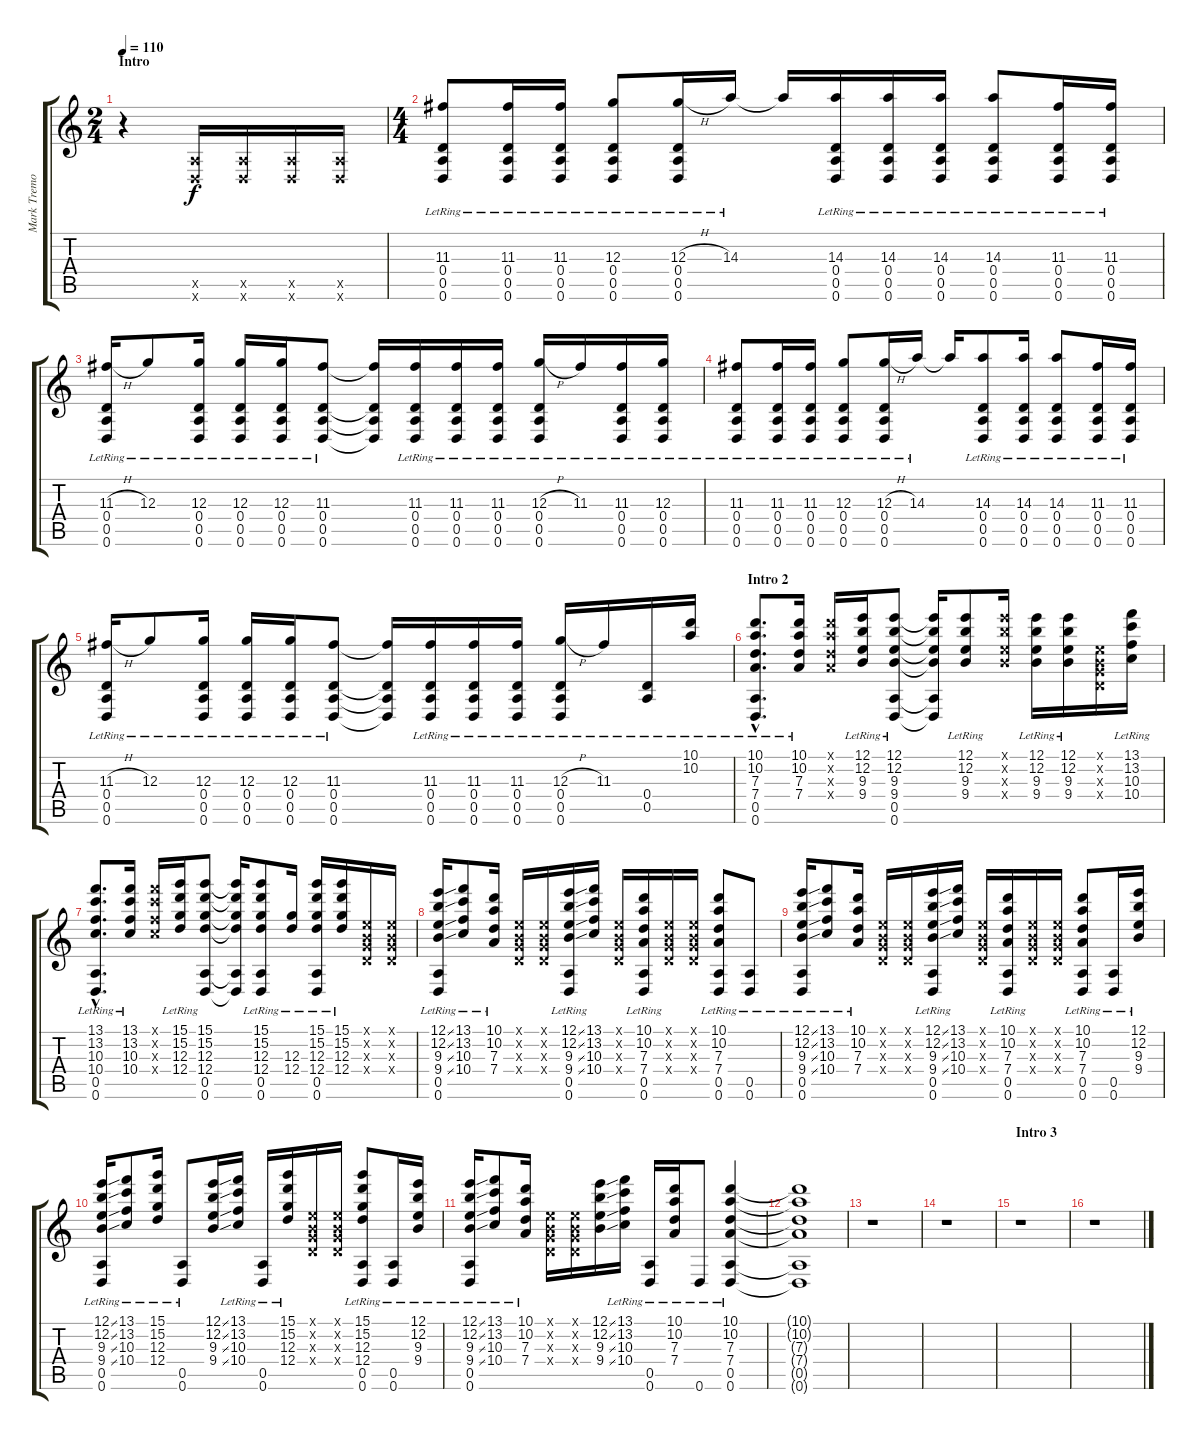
\track ("Mark Tremonti (clean)" "Mark Tremo") {instrument electricguitarclean}
\staff {score tabs}
\tuning (E4 B3 G3 D3 A2 D2) {hide}
\ts (2 4)
\section ("" "Intro")
\tempo 110
\clef g2
\ks c
r.4{dy f instrument electricguitarclean} (0.5{x} 0.6{x}).16 (0.5{x} 0.6{x}).16 (0.5{x} 0.6{x}).16 (0.5{x} 0.6{x}).16 |
\ts (4 4)
(11.3{lr} 0.4{lr} 0.5{lr} 0.6{lr}).8 (11.3{lr} 0.4{lr} 0.5{lr} 0.6{lr}).16 (11.3{lr} 0.4{lr} 0.5{lr} 0.6{lr}).16 (12.3{lr} 0.4{lr} 0.5{lr} 0.6{lr}).8 (12.3{h} 0.4{lr} 0.5{lr} 0.6{lr}).16 14.3{lr}.16 14.3{t}.16 (14.3{lr} 0.4{lr} 0.5{lr} 0.6{lr}).16 (14.3{lr} 0.4{lr} 0.5{lr} 0.6{lr}).16 (14.3{lr} 0.4{lr} 0.5{lr} 0.6{lr}).16 (14.3{lr} 0.4{lr} 0.5{lr} 0.6{lr}).8 (11.3{lr} 0.4{lr} 0.5{lr} 0.6{lr}).16 (11.3{lr} 0.4{lr} 0.5{lr} 0.6{lr}).16 |
(11.3{h} 0.4{lr} 0.5{lr} 0.6{lr}).16 12.3{lr}.8 (12.3{lr} 0.4{lr} 0.5{lr} 0.6{lr}).16 (12.3{lr} 0.4{lr} 0.5{lr} 0.6{lr}).16 (12.3{lr} 0.4{lr} 0.5{lr} 0.6{lr}).16 (11.3{lr} 0.4{lr} 0.5{lr} 0.6{lr}).8 (11.3{t} 0.4{t} 0.5{t} 0.6{t}).16 (11.3{lr} 0.4{lr} 0.5{lr} 0.6{lr}).16 (11.3{lr} 0.4{lr} 0.5{lr} 0.6{lr}).16 (11.3{lr} 0.4{lr} 0.5{lr} 0.6{lr}).16 (12.3{h} 0.4{lr} 0.5{lr} 0.6{lr}).16 11.3{lr}.16 (11.3{lr} 0.4{lr} 0.5{lr} 0.6{lr}).16 (12.3{lr} 0.4{lr} 0.5{lr} 0.6{lr}).16 |
(11.3{lr} 0.4{lr} 0.5{lr} 0.6{lr}).8 (11.3{lr} 0.4{lr} 0.5{lr} 0.6{lr}).16 (11.3{lr} 0.4{lr} 0.5{lr} 0.6{lr}).16 (12.3{lr} 0.4{lr} 0.5{lr} 0.6{lr}).8 (12.3{h} 0.4{lr} 0.5{lr} 0.6{lr}).16 14.3{lr}.16 14.3{t}.16 (14.3{lr} 0.4{lr} 0.5{lr} 0.6{lr}).8 (14.3{lr} 0.4{lr} 0.5{lr} 0.6{lr}).16 (14.3{lr} 0.4{lr} 0.5{lr} 0.6{lr}).8 (11.3{lr} 0.4{lr} 0.5{lr} 0.6{lr}).16 (11.3{lr} 0.4{lr} 0.5{lr} 0.6{lr}).16 |
(11.3{h} 0.4{lr} 0.5{lr} 0.6{lr}).16 12.3{lr}.8 (12.3{lr} 0.4{lr} 0.5{lr} 0.6{lr}).16 (12.3{lr} 0.4{lr} 0.5{lr} 0.6{lr}).16 (12.3{lr} 0.4{lr} 0.5{lr} 0.6{lr}).16 (11.3{lr} 0.4{lr} 0.5{lr} 0.6{lr}).8 (11.3{t} 0.4{t} 0.5{t} 0.6{t}).16 (11.3{lr} 0.4{lr} 0.5{lr} 0.6{lr}).16 (11.3{lr} 0.4{lr} 0.5{lr} 0.6{lr}).16 (11.3{lr} 0.4{lr} 0.5{lr} 0.6{lr}).16 (12.3{h} 0.4{lr} 0.5{lr} 0.6{lr}).16 11.3{lr}.16 (0.4{lr} 0.5{lr}).16 (10.1{lr} 10.2{lr}).16 |
\section ("" "Intro 2")
(10.1{hac lr} 10.2{hac lr} 7.3{hac lr} 7.4{hac lr} 0.5{hac lr} 0.6{hac lr}).8{d} (10.1{lr} 10.2{lr} 7.3{lr} 7.4{lr}).16 (10.1{x} 10.2{x} 7.3{x} 7.4{x}).16 (12.1{lr} 12.2{lr} 9.3{lr} 9.4{lr}).16 (12.1{lr} 12.2{lr} 9.3{lr} 9.4{lr} 0.5{lr} 0.6{lr}).8 (12.1{t} 12.2{t} 9.3{t} 9.4{t} 0.5{t} 0.6{t}).16 (12.1{lr} 12.2{lr} 9.3{lr} 9.4{lr}).8 (12.1{x} 12.2{x} 9.3{x} 9.4{x}).16 (12.1{lr} 12.2{lr} 9.3{lr} 9.4{lr}).16 (12.1{lr} 12.2{lr} 9.3{lr} 9.4{lr}).16 (0.1{x} 0.2{x} 0.3{x} 0.4{x}).16 (13.1{lr} 13.2{lr} 10.3{lr} 10.4{lr}).16 |
(13.1{hac lr} 13.2{hac lr} 10.3{hac lr} 10.4{hac lr} 0.5{hac lr} 0.6{hac lr}).8{d} (13.1{lr} 13.2{lr} 10.3{lr} 10.4{lr}).16 (13.1{x} 13.2{x} 10.3{x} 10.4{x}).16 (15.1{lr} 15.2{lr} 12.3{lr} 12.4{lr}).16 (15.1{lr} 15.2{lr} 12.3{lr} 12.4{lr} 0.5{lr} 0.6{lr}).8 (15.1{t} 15.2{t} 12.3{t} 12.4{t} 0.5{t} 0.6{t}).16 (15.1{lr} 15.2{lr} 12.3{lr} 12.4{lr} 0.5{lr} 0.6{lr}).8 (12.3{lr} 12.4{lr}).16 (15.1{lr} 15.2{lr} 12.3{lr} 12.4{lr} 0.5{lr} 0.6{lr}).16 (15.1{lr} 15.2{lr} 12.3{lr} 12.4{lr}).16 (0.1{x} 0.2{x} 0.3{x} 0.4{x}).16 (0.1{x} 0.2{x} 0.3{x} 0.4{x}).16 |
(12.1{ss} 12.2{ss} 9.3{ss} 9.4{ss} 0.5{lr} 0.6{lr}).16 (13.1{lr} 13.2{lr} 10.3{lr} 10.4{lr}).8 (10.1{lr} 10.2{lr} 7.3{lr} 7.4{lr}).16 (0.1{x} 0.2{x} 0.3{x} 0.4{x}).16 (0.1{x} 0.2{x} 0.3{x} 0.4{x}).16 (12.1{ss} 12.2{ss} 9.3{ss} 9.4{ss} 0.5{lr} 0.6{lr}).16 (13.1{lr} 13.2{lr} 10.3{lr} 10.4{lr}).16 (0.1{x} 0.2{x} 0.3{x} 0.4{x}).16 (10.1{lr} 10.2{lr} 7.3{lr} 7.4{lr} 0.5{lr} 0.6{lr}).16 (0.1{x} 0.2{x} 0.3{x} 0.4{x}).16 (0.1{x} 0.2{x} 0.3{x} 0.4{x}).16 (10.1{lr} 10.2{lr} 7.3{lr} 7.4{lr} 0.5{lr} 0.6{lr}).8 (0.5{lr} 0.6{lr}).8 |
(12.1{ss} 12.2{ss} 9.3{ss} 9.4{ss} 0.5{lr} 0.6{lr}).16 (13.1{lr} 13.2{lr} 10.3{lr} 10.4{lr}).8 (10.1{lr} 10.2{lr} 7.3{lr} 7.4{lr}).16 (0.1{x} 0.2{x} 0.3{x} 0.4{x}).16 (0.1{x} 0.2{x} 0.3{x} 0.4{x}).16 (12.1{ss} 12.2{ss} 9.3{ss} 9.4{ss} 0.5{lr} 0.6{lr}).16 (13.1{lr} 13.2{lr} 10.3{lr} 10.4{lr}).16 (0.1{x} 0.2{x} 0.3{x} 0.4{x}).16 (10.1{lr} 10.2{lr} 7.3{lr} 7.4{lr} 0.5{lr} 0.6{lr}).16 (0.1{x} 0.2{x} 0.3{x} 0.4{x}).16 (0.1{x} 0.2{x} 0.3{x} 0.4{x}).16 (10.1{lr} 10.2{lr} 7.3{lr} 7.4{lr} 0.5{lr} 0.6{lr}).8 (0.5{lr} 0.6{lr}).16 (12.1{lr} 12.2{lr} 9.3{lr} 9.4{lr}).16 |
(12.1{ss} 12.2{ss} 9.3{ss} 9.4{ss} 0.5{lr} 0.6{lr}).16 (13.1{lr} 13.2{lr} 10.3{lr} 10.4{lr}).8 (15.1{lr} 15.2{lr} 12.3{lr} 12.4{lr}).16 (0.5{lr} 0.6{lr}).8 (12.1{ss} 12.2{ss} 9.3{ss} 9.4{ss}).16 (13.1{lr} 13.2{lr} 10.3{lr} 10.4{lr}).16 (0.5{lr} 0.6{lr}).16 (15.1{lr} 15.2{lr} 12.3{lr} 12.4{lr}).16 (0.1{x} 0.2{x} 0.3{x} 0.4{x}).16 (0.1{x} 0.2{x} 0.3{x} 0.4{x}).16 (15.1{lr} 15.2{lr} 12.3{lr} 12.4{lr} 0.5{lr} 0.6{lr}).8 (0.5{lr} 0.6{lr}).16 (12.1{lr} 12.2{lr} 9.3{lr} 9.4{lr}).16 |
(12.1{ss} 12.2{ss} 9.3{ss} 9.4{ss} 0.5{lr} 0.6{lr}).16 (13.1{lr} 13.2{lr} 10.3{lr} 10.4{lr}).8 (10.1{lr} 10.2{lr} 7.3{lr} 7.4{lr}).16 (0.1{x} 0.2{x} 0.3{x} 0.4{x}).16 (0.1{x} 0.2{x} 0.3{x} 0.4{x}).16 (12.1{ss} 12.2{ss} 9.3{ss} 9.4{ss}).16 (13.1{lr} 13.2{lr} 10.3{lr} 10.4{lr}).16 (0.5{lr} 0.6{lr}).16 (10.1{lr} 10.2{lr} 7.3{lr} 7.4{lr}).16 0.6{lr}.8 (10.1{lr} 10.2{lr} 7.3{lr} 7.4{lr} 0.5{lr} 0.6{lr}).4 |
(10.1{t} 10.2{t} 7.3{t} 7.4{t} 0.5{t} 0.6{t}).1 |
r.1 |
r.1 |
\section ("" "Intro 3")
r.1 |
r.1
